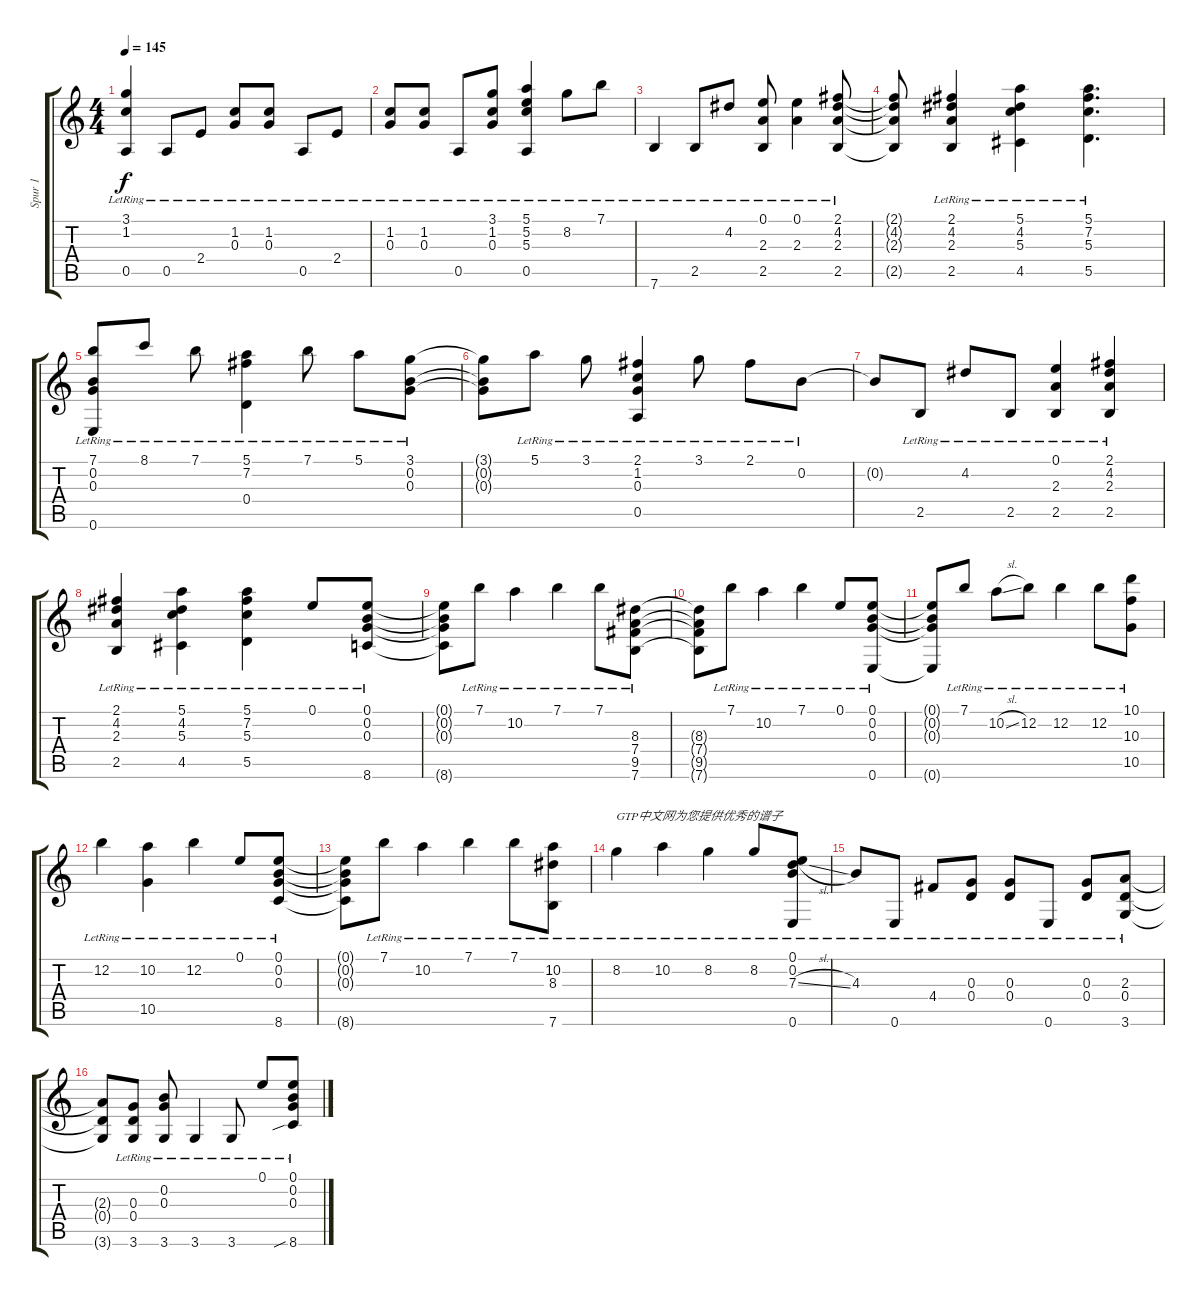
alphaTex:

\track ("Spur 1" "Spur 1") {instrument acousticguitarsteel}
\staff {score tabs}
\tuning (E4 B3 G3 D3 A2 E2) {hide}
\ts (4 4)
\tempo 145
\clef g2
\ks c
(3.1{lr} 1.2{lr} 0.5{lr}).4{dy f} 0.5{lr}.8 2.4{lr}.8 (1.2{lr} 0.3{lr}).8 (1.2{lr} 0.3{lr}).8 0.5{lr}.8 2.4{lr}.8 |
(1.2{lr} 0.3{lr}).8 (1.2{lr} 0.3{lr}).8 0.5{lr}.8 (3.1{lr} 1.2{lr} 0.3{lr}).8 (5.1{lr} 5.2{lr} 5.3{lr} 0.5{lr}).4 8.2{lr}.8 7.1{lr}.8 |
7.6{lr}.4 2.5{lr}.8 4.2{lr}.8 (0.1{lr} 2.3{lr} 2.5{lr}).8 (0.1{lr} 2.3{lr}).4 (2.1{lr} 4.2{lr} 2.3{lr} 2.5{lr}).8 |
(2.1{t} 4.2{t} 2.3{t} 2.5{t}).8{txt " "} (2.1{lr} 4.2{lr} 2.3{lr} 2.5{lr}).4 (5.1{lr} 4.2{lr} 5.3{lr} 4.5{lr}).4 (5.1{lr} 7.2{lr} 5.3{lr} 5.5{lr}).4{d} |
(7.1{lr} 0.2{lr} 0.3{lr} 0.6{lr}).8 8.1{lr}.8 7.1{lr}.8 (5.1{lr} 7.2{lr} 0.4{lr}).4 7.1{lr}.8 5.1{lr}.8 (3.1{lr} 0.2{lr} 0.3{lr}).8 |
(3.1{t} 0.2{t} 0.3{t}).8 5.1{lr}.8 3.1{lr}.8 (2.1{lr} 1.2{lr} 0.3{lr} 0.5{lr}).4 3.1{lr}.8 2.1{lr}.8 0.2{lr}.8 |
0.2{t}.8 2.5{lr}.8 4.2{lr}.8 2.5{lr}.8 (0.1{lr} 2.3{lr} 2.5{lr}).4 (2.1{lr} 4.2{lr} 2.3{lr} 2.5{lr}).4 |
(2.1{lr} 4.2{lr} 2.3{lr} 2.5{lr}).4 (5.1{lr} 4.2{lr} 5.3{lr} 4.5{lr}).4 (5.1{lr} 7.2{lr} 5.3{lr} 5.5{lr}).4 0.1{lr}.8 (0.1{lr} 0.2{lr} 0.3{lr} 8.6{lr}).8 |
(0.1{t} 0.2{t} 0.3{t} 8.6{t}).8 7.1{lr}.8 10.2{lr}.4 7.1{lr}.4 7.1{lr}.8 (8.3{lr} 7.4{lr} 9.5{lr} 7.6{lr}).8 |
(8.3{t} 7.4{t} 9.5{t} 7.6{t}).8 7.1{lr}.8 10.2{lr}.4 7.1{lr}.4 0.1{lr}.8 (0.1{lr} 0.2{lr} 0.3{lr} 0.6{lr}).8 |
(0.1{t} 0.2{t} 0.3{t} 0.6{t}).8 7.1{lr}.8 10.2{sl lr}.8 12.2{lr}.8 12.2{lr}.4 12.2{lr}.8 (10.1{lr} 10.3{lr} 10.5{lr}).8 |
12.2{lr}.4 (10.2{lr} 10.5{lr}).4 12.2{lr}.4 0.1{lr}.8 (0.1{lr} 0.2{lr} 0.3{lr} 8.6{lr}).8 |
(0.1{t} 0.2{t} 0.3{t} 8.6{t}).8 7.1{lr}.8 10.2{lr}.4 7.1{lr}.4 7.1{lr}.8 (10.2{lr} 8.3{lr} 7.6{lr}).8 |
8.2{lr}.4{txt "GTP中文网为您提供优秀的谱子"} 10.2{lr}.4 8.2{lr}.4 8.2{lr}.8 (0.1{lr} 0.2{lr} 7.3{sl lr} 0.6{lr}).8 |
4.3{lr}.8 0.6{lr}.8 4.4{lr}.8 (0.3{lr} 0.4{lr}).8 (0.3{lr} 0.4{lr}).8 0.6{lr}.8 (0.3{lr} 0.4{lr}).8 (2.3{lr} 0.4{lr} 3.6{lr}).8 |
(2.3{t} 0.4{t} 3.6{t}).8 (0.3{lr} 0.4{lr} 3.6{lr}).8 (0.2{lr} 0.3{lr} 3.6{lr}).8 3.6{lr}.4 3.6{lr}.8 0.1{lr}.8 (0.1{lr} 0.2{lr} 0.3{lr} 8.6{sib lr}).8
